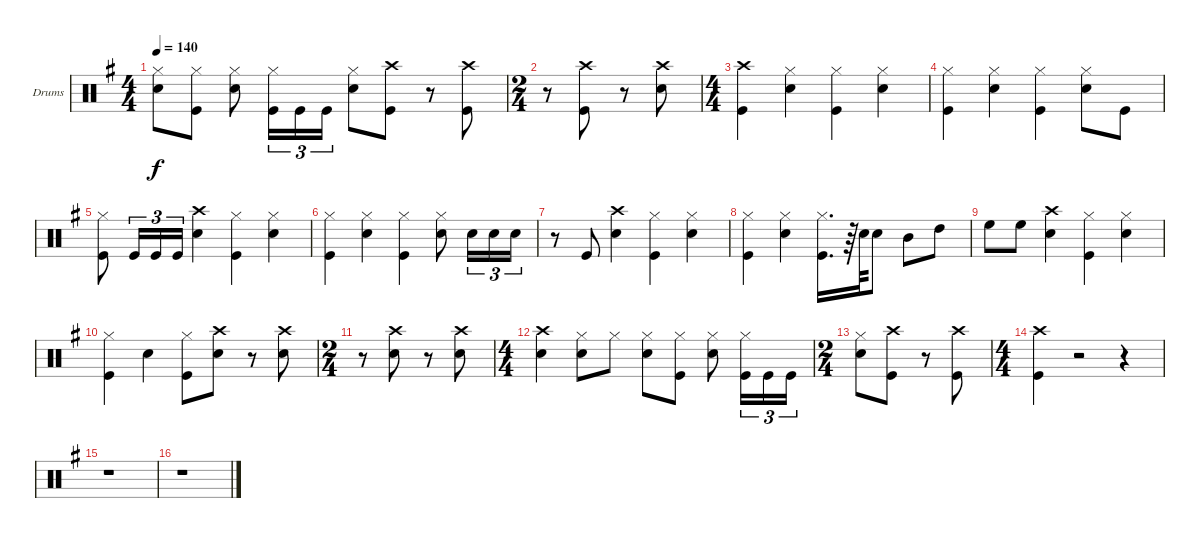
\bracketExtendMode groupsimilarinstruments
\firstSystemTrackNameOrientation horizontal
\otherSystemsTrackNameOrientation horizontal
\track ("Drumkit" "Drums") {instrument percussion}
\staff {score}
\articulation defaults
\ts (4 4)
\tempo 140
\clef neutral
\scale
1.04288
\ks g
("Hi-Hat (closed)" "Snare (hit) 2").8{dy f} ("Kick (hit)" "Hi-Hat (closed)").8 ("Snare (hit) 2" "Hi-Hat (closed)").8 ("Hi-Hat (closed)" "Kick (hit)").16{tu (3 2)} "Kick (hit)".16{tu (3 2)} "Kick (hit)".16{tu (3 2)} ("Snare (hit) 2" "Hi-Hat (closed)").8 ("Crash high (hit)" "Kick (hit)").8 r.8 ("Crash high (hit)" "Kick (hit)").8 |
\ts (2 4)
\scale
0.957125 r.8 ("Crash high (hit)" "Kick (hit)").8 r.8 ("Snare (hit) 2" "Crash high (hit)").8 |
\ts (4 4)
\scale
1.07314 ("Kick (hit)" "Crash high (hit)").4 ("Hi-Hat (closed)" "Snare (hit) 2").4 ("Hi-Hat (closed)" "Kick (hit)").4 ("Snare (hit) 2" "Hi-Hat (closed)").4 |
\scale
0.92686 ("Hi-Hat (closed)" "Kick (hit)").4 ("Snare (hit) 2" "Hi-Hat (closed)").4 ("Hi-Hat (closed)" "Kick (hit)").4 ("Snare (hit) 2" "Hi-Hat (closed)").8 "Kick (hit)".8 |
\scale
1.04288 ("Hi-Hat (closed)" "Kick (hit)").8 "Kick (hit)".16{tu (3 2)} "Kick (hit)".16{tu (3 2)} "Kick (hit)".16{tu (3 2)} ("Crash high (hit)" "Snare (hit) 2").4 ("Kick (hit)" "Hi-Hat (closed)").4 ("Hi-Hat (closed)" "Snare (hit) 2").4 |
\scale
0.957125 ("Kick (hit)" "Hi-Hat (closed)").4 ("Hi-Hat (closed)" "Snare (hit) 2").4 ("Kick (hit)" "Hi-Hat (closed)").4 ("Snare (hit) 2" "Hi-Hat (closed)").8 "Snare (hit) 2".16{tu (3 2)} "Snare (hit) 2".16{tu (3 2)} "Snare (hit) 2".16{tu (3 2)} |
\scale
1.04288 r.8 "Kick (hit)".8 ("Snare (hit) 2" "Crash high (hit)").4 ("Hi-Hat (closed)" "Kick (hit)").4 ("Snare (hit) 2" "Hi-Hat (closed)").4 |
\scale
0.957125 ("Hi-Hat (closed)" "Kick (hit)").4 ("Snare (hit) 2" "Hi-Hat (closed)").4 ("Hi-Hat (closed)" "Kick (hit)").16{d} r.64 "Snare (hit) 2".64 "Snare (hit) 2".8 "Mid Tom (hit)".8 "High Tom (hit)".8 |
\scale
1.04288 "High Floor Tom (hit)".8 "High Floor Tom (hit)".8 ("Snare (hit) 2" "Crash high (hit)").4 ("Hi-Hat (closed)" "Kick (hit)").4 ("Snare (hit) 2" "Hi-Hat (closed)").4 |
\scale
0.957125 ("Kick (hit)" "Hi-Hat (closed)").4 "Snare (hit) 2".4 ("Hi-Hat (closed)" "Kick (hit)").8 ("Crash high (hit)" "Snare (hit) 2").8 r.8 ("Crash high (hit)" "Snare (hit) 2").8 |
\ts (2 4)
\scale
1.07314 r.8 ("Snare (hit) 2" "Crash high (hit)").8 r.8 ("Snare (hit) 2" "Crash high (hit)").8 |
\ts (4 4)
\scale
0.92686 ("Snare (hit) 2" "Crash high (hit)").4 ("Hi-Hat (closed)" "Snare (hit) 2").8 "Hi-Hat (closed)".8 ("Hi-Hat (closed)" "Snare (hit) 2").8 ("Kick (hit)" "Hi-Hat (closed)").8 ("Hi-Hat (closed)" "Snare (hit) 2").8 ("Kick (hit)" "Hi-Hat (closed)").16{tu (3 2)} "Kick (hit)".16{tu (3 2)} "Kick (hit)".16{tu (3 2)} |
\ts (2 4)
\scale
1.07314 ("Hi-Hat (closed)" "Snare (hit) 2").8 ("Kick (hit)" "Crash high (hit)").8 r.8 ("Crash high (hit)" "Kick (hit)").8 |
\ts (4 4)
\scale
0.92686 ("Kick (hit)" "Crash high (hit)").4 r.2 r.4 |
\scale
1.04288 r.1 |
\scale
0.957125 r.1
